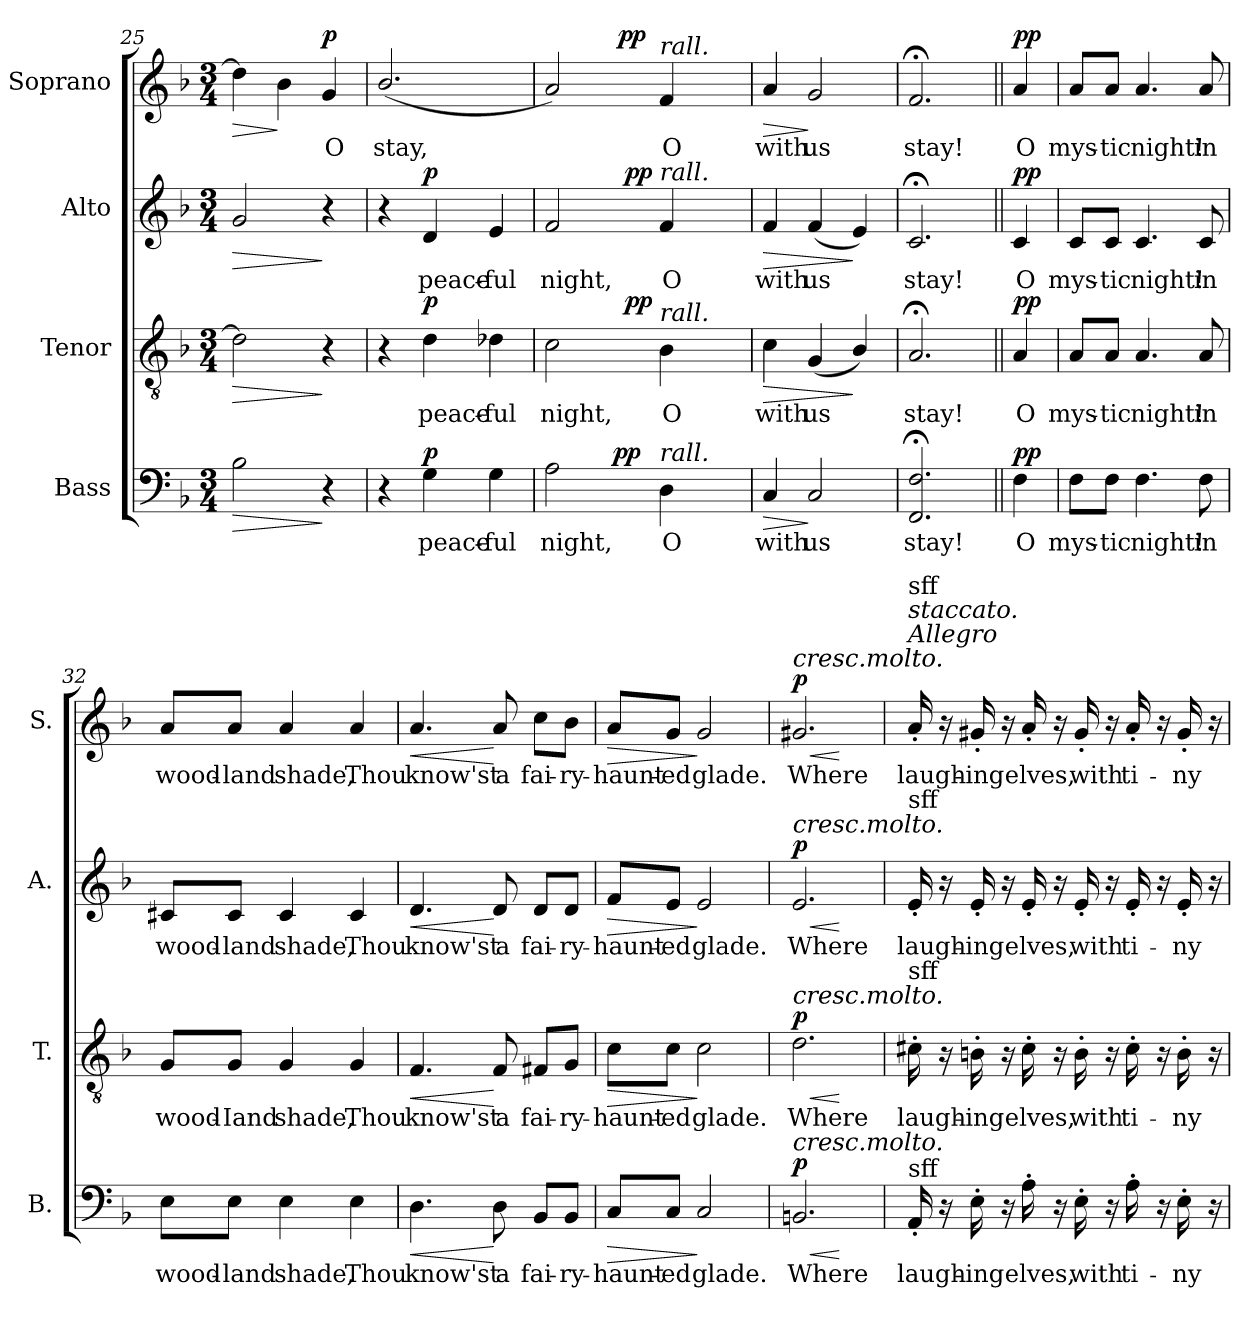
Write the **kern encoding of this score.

**kern	**text	**dynam	**kern	**text	**dynam	**kern	**text	**dynam	**kern	**text	**dynam
*part4	*part4	*part4	*part3	*part3	*part3	*part2	*part2	*part2	*part1	*part1	*part1
*staff4	*staff4	*staff4	*staff3	*staff3	*staff3	*staff2	*staff2	*staff2	*staff1	*staff1	*staff1
*I"Bass	*	*	*I"Tenor	*	*	*I"Alto	*	*	*I"Soprano	*	*
*I'B.	*	*	*I'T.	*	*	*I'A.	*	*	*I'S.	*	*
*clefF4	*	*	*clefGv2	*	*	*clefG2	*	*	*clefG2	*	*
*	*	*	*ITrd7c12	*	*	*	*	*	*	*	*
*k[b-]	*	*	*k[b-]	*	*	*k[b-]	*	*	*k[b-]	*	*
*F:	*	*	*F:	*	*	*F:	*	*	*F:	*	*
*M3/4	*	*	*M3/4	*	*	*M3/4	*	*	*M3/4	*	*
=25	=25	=25	=25	=25	=25	=25	=25	=25	=25	=25	=25
!	!	!LO:HP:b	!	!	!LO:HP:b	!	!	!LO:HP:b	!	!	!LO:HP:b
2B-i\	.	>	2Di\]	.	>	2gi/	.	>	4ddi\]	.	>
.	.	.	.	.	.	.	.	.	4b-i\	.	]
!	!	!	!	!	!	!	!	!	!	!LO:LY:b:color=#000000	!
4r	.	]	4r	.	]	4r	.	]	4gi/	O	p
=26	=26	=26	=26	=26	=26	=26	=26	=26	=26	=26	=26
!	!	!	!	!	!	!	!	!	!	!LO:LY:b:color=#000000	!
4r	.	.	4r	.	.	4r	.	.	(2.b-i/	stay,	.
!	!LO:LY:b:color=#000000	!	!	!	!	!	!	!	!	!	!
!	!	!	!	!LO:LY:b:color=#000000	!	!	!	!	!	!	!
!	!	!	!	!	!	!	!LO:LY:b:color=#000000	!	!	!	!
4Gi\	peace-	p	4Di\	peace-	p	4di/	peace-	p	.	.	.
!	!LO:LY:b:color=#000000	!	!	!	!	!	!	!	!	!	!
!	!	!	!	!LO:LY:b:color=#000000	!	!	!	!	!	!	!
!	!	!	!	!	!	!	!LO:LY:b:color=#000000	!	!	!	!
4Gi\	-ful	.	4D-Xi\	-ful	.	4ei/	-ful	.	.	.	.
=27	=27	=27	=27	=27	=27	=27	=27	=27	=27	=27	=27
!	!LO:LY:b:color=#000000	!	!	!	!	!	!	!	!	!	!
!	!	!	!	!LO:LY:b:color=#000000	!	!	!	!	!	!	!
!	!	!	!	!	!	!	!LO:LY:b:color=#000000	!	!	!	!
*^	*	*	*^	*	*	*^	*	*	*^	*	*
2Ai\	4ryy	night,	.	2Ci\	4ryy	night,	.	2fi/	4ryy	night,	.	2ai/)	4ryy	.	.
.	16ryy	.	.	.	16ryy	.	.	.	16ryy	.	.	.	16ryy	.	.
.	256ryy	.	.	.	64ryy	.	.	.	64ryy	.	.	.	128.ryy	.	.
.	4ryy	.	pp	.	.	.	.	.	.	.	.	.	.	.	.
.	.	.	.	.	.	.	.	.	.	.	.	.	4ryy	.	pp
.	.	.	.	.	256ryy	.	.	.	256ryy	.	.	.	.	.	.
.	.	.	.	.	4ryy	.	pp	.	4ryy	.	pp	.	.	.	.
!	!	!LO:LY:b:color=#000000	!	!	!	!	!	!	!	!	!	!	!	!	!
!	!	!	!	!	!	!LO:LY:b:color=#000000	!	!	!	!	!	!	!	!	!
!	!	!	!	!	!	!	!	!	!	!LO:LY:b:color=#000000	!	!	!	!	!
!	!	!	!	!	!	!	!	!	!	!	!	!LO:TX:a:i:t=rall.	!	!	!
!	!	!	!	!	!	!	!	!LO:TX:a:i:t=rall.	!	!	!	!	!	!	!
!	!	!	!	!LO:TX:a:i:t=rall.	!	!	!	!	!	!	!	!	!	!	!
!LO:TX:a:i:t=rall.	!	!	!	!	!	!	!	!	!	!	!	!	!	!	!
!	!	!	!	!	!	!	!	!	!	!	!	!	!	!LO:LY:b:color=#000000	!
4Di\	.	O	.	4BB-i\	.	O	.	4fi/	.	O	.	4fi/	.	O	.
.	8ryy	.	.	.	.	.	.	.	.	.	.	.	.	.	.
.	.	.	.	.	.	.	.	.	.	.	.	.	8ryy	.	.
.	.	.	.	.	8ryy	.	.	.	8ryy	.	.	.	.	.	.
.	32...ryy	.	.	.	.	.	.	.	.	.	.	.	.	.	.
.	.	.	.	.	.	.	.	.	.	.	.	.	32ryy	.	.
.	.	.	.	.	32ryy	.	.	.	32ryy	.	.	.	.	.	.
.	.	.	.	.	.	.	.	.	.	.	.	.	64ryy	.	.
.	.	.	.	.	128.ryy	.	.	.	128.ryy	.	.	.	.	.	.
.	.	.	.	.	.	.	.	.	.	.	.	.	256ryy	.	.
*v	*v	*	*	*	*	*	*	*v	*v	*	*	*v	*v	*	*
*	*	*	*v	*v	*	*	*	*	*	*	*	*
=28	=28	=28	=28	=28	=28	=28	=28	=28	=28	=28	=28
*^	*	*	*^	*	*	*^	*	*	*^	*	*
!	!	!LO:LY:b:color=#000000	!LO:HP:b	!	!	!	!	!	!	!	!	!	!	!	!
*v	*v	*	*	*	*	*	*	*v	*v	*	*	*v	*v	*	*
*	*	*	*v	*v	*	*	*	*	*	*	*	*
*^	*	*	*^	*	*	*^	*	*	*^	*	*
!	!	!	!	!	!	!LO:LY:b:color=#000000	!LO:HP:b	!	!	!	!	!	!	!	!
*v	*v	*	*	*	*	*	*	*v	*v	*	*	*v	*v	*	*
*	*	*	*v	*v	*	*	*	*	*	*	*	*
*^	*	*	*^	*	*	*^	*	*	*^	*	*
!	!	!	!	!	!	!	!	!	!	!LO:LY:b:color=#000000	!LO:HP:b	!	!	!	!
*v	*v	*	*	*	*	*	*	*v	*v	*	*	*v	*v	*	*
*	*	*	*v	*v	*	*	*	*	*	*	*	*
*^	*	*	*^	*	*	*^	*	*	*^	*	*
!	!	!	!	!	!	!	!	!	!	!	!	!	!	!LO:LY:b:color=#000000	!LO:HP:b
*v	*v	*	*	*	*	*	*	*v	*v	*	*	*v	*v	*	*
*	*	*	*v	*v	*	*	*	*	*	*	*	*
4Ci/	with	>	4Ci\	with	>	4fi/	with	>	4ai/	with	>
!	!LO:LY:b:color=#000000	!	!	!	!	!	!	!	!	!	!
!	!	!	!	!LO:LY:b:color=#000000	!	!	!	!	!	!	!
!	!	!	!	!	!	!	!LO:LY:b:color=#000000	!	!	!	!
!	!	!	!	!	!	!	!	!	!	!LO:LY:b:color=#000000	!
2Ci/	us	]	(4GGi/	us	.	(4fi/	us	.	2gi/	us	]
.	.	.	4BB-i/)	.	]	4ei/)	.	]	.	.	.
=29	=29	=29	=29	=29	=29	=29	=29	=29	=29	=29	=29
!	!LO:LY:b:color=#000000	!	!	!	!	!	!	!	!	!	!
!	!	!	!	!LO:LY:b:color=#000000	!	!	!	!	!	!	!
!	!	!	!	!	!	!	!LO:LY:b:color=#000000	!	!	!	!
!	!	!	!	!	!	!	!	!	!	!LO:LY:b:color=#000000	!
2.FFi/; 2.Fi;	stay!	.	2.AA;i/	stay!	.	2.c;i/	stay!	.	2.f;i/	stay!	.
!!LO:PB:g=z
=30||	=30||	=30||	=30||	=30||	=30||	=30||	=30||	=30||	=30||	=30||	=30||
!	!LO:LY:b:color=#000000	!	!	!	!	!	!	!	!	!	!
!	!	!	!	!LO:LY:b:color=#000000	!	!	!	!	!	!	!
!	!	!	!	!	!	!	!LO:LY:b:color=#000000	!	!	!	!
!	!	!	!	!	!	!	!	!	!	!LO:LY:b:color=#000000	!
4Fi\	O	pp	4AAi/	O	pp	4ci/	O	pp	4ai/	O	pp
=31	=31	=31	=31	=31	=31	=31	=31	=31	=31	=31	=31
!	!LO:LY:b:color=#000000	!	!	!	!	!	!	!	!	!	!
!	!	!	!	!LO:LY:b:color=#000000	!	!	!	!	!	!	!
!	!	!	!	!	!	!	!LO:LY:b:color=#000000	!	!	!	!
!	!	!	!	!	!	!	!	!	!	!LO:LY:b:color=#000000	!
8Fi\L	mys-	.	8AAi/L	mys-	.	8ci/L	mys-	.	8ai/L	mys-	.
!	!LO:LY:b:color=#000000	!	!	!	!	!	!	!	!	!	!
!	!	!	!	!LO:LY:b:color=#000000	!	!	!	!	!	!	!
!	!	!	!	!	!	!	!LO:LY:b:color=#000000	!	!	!	!
!	!	!	!	!	!	!	!	!	!	!LO:LY:b:color=#000000	!
8Fi\J	-tic	.	8AAi/J	-tic	.	8ci/J	-tic	.	8ai/J	-tic	.
!	!LO:LY:b:color=#000000	!	!	!	!	!	!	!	!	!	!
!	!	!	!	!LO:LY:b:color=#000000	!	!	!	!	!	!	!
!	!	!	!	!	!	!	!LO:LY:b:color=#000000	!	!	!	!
!	!	!	!	!	!	!	!	!	!	!LO:LY:b:color=#000000	!
4.Fi\	night!	.	4.AAi/	night!	.	4.ci/	night!	.	4.ai/	night!	.
!	!LO:LY:b:color=#000000	!	!	!	!	!	!	!	!	!	!
!	!	!	!	!LO:LY:b:color=#000000	!	!	!	!	!	!	!
!	!	!	!	!	!	!	!LO:LY:b:color=#000000	!	!	!	!
!	!	!	!	!	!	!	!	!	!	!LO:LY:b:color=#000000	!
8Fi\	in	.	8AAi/	in	.	8ci/	in	.	8ai/	in	.
=32	=32	=32	=32	=32	=32	=32	=32	=32	=32	=32	=32
!	!LO:LY:b:color=#000000	!	!	!	!	!	!	!	!	!	!
!	!	!	!	!LO:LY:b:color=#000000	!	!	!	!	!	!	!
!	!	!	!	!	!	!	!LO:LY:b:color=#000000	!	!	!	!
!	!	!	!	!	!	!	!	!	!	!LO:LY:b:color=#000000	!
8Ei\L	wood-	.	8GGi/L	wood-	.	8c#Xi/L	wood-	.	8ai/L	wood-	.
!	!LO:LY:b:color=#000000	!	!	!	!	!	!	!	!	!	!
!	!	!	!	!LO:LY:b:color=#000000	!	!	!	!	!	!	!
!	!	!	!	!	!	!	!LO:LY:b:color=#000000	!	!	!	!
!	!	!	!	!	!	!	!	!	!	!LO:LY:b:color=#000000	!
8Ei\J	-land	.	8GGi/J	-Iand	.	8c#i/J	-land	.	8ai/J	-land	.
!	!LO:LY:b:color=#000000	!	!	!	!	!	!	!	!	!	!
!	!	!	!	!LO:LY:b:color=#000000	!	!	!	!	!	!	!
!	!	!	!	!	!	!	!LO:LY:b:color=#000000	!	!	!	!
!	!	!	!	!	!	!	!	!	!	!LO:LY:b:color=#000000	!
4Ei\	shade,	.	4GGi/	shade,	.	4c#i/	shade,	.	4ai/	shade,	.
!	!LO:LY:b:color=#000000	!	!	!	!	!	!	!	!	!	!
!	!	!	!	!LO:LY:b:color=#000000	!	!	!	!	!	!	!
!	!	!	!	!	!	!	!LO:LY:b:color=#000000	!	!	!	!
!	!	!	!	!	!	!	!	!	!	!LO:LY:b:color=#000000	!
4Ei\	Thou	.	4GGi/	Thou	.	4c#i/	Thou	.	4ai/	Thou	.
=33	=33	=33	=33	=33	=33	=33	=33	=33	=33	=33	=33
!	!LO:LY:b:color=#000000	!LO:HP:b	!	!	!	!	!	!	!	!	!
!	!	!	!	!LO:LY:b:color=#000000	!LO:HP:b	!	!	!	!	!	!
!	!	!	!	!	!	!	!LO:LY:b:color=#000000	!LO:HP:b	!	!	!
!	!	!	!	!	!	!	!	!	!	!LO:LY:b:color=#000000	!LO:HP:b
4.Di\	know'st	<	4.FFi/	know'st	<	4.di/	know'st	<	4.ai/	know'st	<
!	!LO:LY:b:color=#000000	!	!	!	!	!	!	!	!	!	!
!	!	!	!	!LO:LY:b:color=#000000	!	!	!	!	!	!	!
!	!	!	!	!	!	!	!LO:LY:b:color=#000000	!	!	!	!
!	!	!	!	!	!	!	!	!	!	!LO:LY:b:color=#000000	!
8Di\	a	[	8FFi/	a	[	8di/	a	[	8ai/	a	[
!	!LO:LY:b:color=#000000	!	!	!	!	!	!	!	!	!	!
!	!	!	!	!LO:LY:b:color=#000000	!	!	!	!	!	!	!
!	!	!	!	!	!	!	!LO:LY:b:color=#000000	!	!	!	!
!	!	!	!	!	!	!	!	!	!	!LO:LY:b:color=#000000	!
8BB-i/L	fai-	.	8FF#Xi/L	fai-	.	8di/L	fai-	.	8cci\L	fai-	.
!	!LO:LY:b:color=#000000	!	!	!	!	!	!	!	!	!	!
!	!	!	!	!LO:LY:b:color=#000000	!	!	!	!	!	!	!
!	!	!	!	!	!	!	!LO:LY:b:color=#000000	!	!	!	!
!	!	!	!	!	!	!	!	!	!	!LO:LY:b:color=#000000	!
8BB-i/J	-ry-	.	8GGi/J	-ry-	.	8di/J	-ry-	.	8b-i\J	-ry-	.
=34	=34	=34	=34	=34	=34	=34	=34	=34	=34	=34	=34
!	!LO:LY:b:color=#000000	!LO:HP:b	!	!	!	!	!	!	!	!	!
!	!	!	!	!LO:LY:b:color=#000000	!LO:HP:b	!	!	!	!	!	!
!	!	!	!	!	!	!	!LO:LY:b:color=#000000	!LO:HP:b	!	!	!
!	!	!	!	!	!	!	!	!	!	!LO:LY:b:color=#000000	!LO:HP:b
8Ci/L	-haunt-	>	8Ci\L	-haunt-	>	8fi/L	-haunt-	>	8ai/L	-haunt-	>
!	!LO:LY:b:color=#000000	!	!	!	!	!	!	!	!	!	!
!	!	!	!	!LO:LY:b:color=#000000	!	!	!	!	!	!	!
!	!	!	!	!	!	!	!LO:LY:b:color=#000000	!	!	!	!
!	!	!	!	!	!	!	!	!	!	!LO:LY:b:color=#000000	!
8Ci/J	-ed	.	8Ci\J	-ed	.	8ei/J	-ed	.	8gi/J	-ed	.
!	!LO:LY:b:color=#000000	!	!	!	!	!	!	!	!	!	!
!	!	!	!	!LO:LY:b:color=#000000	!	!	!	!	!	!	!
!	!	!	!	!	!	!	!LO:LY:b:color=#000000	!	!	!	!
!	!	!	!	!	!	!	!	!	!	!LO:LY:b:color=#000000	!
2Ci/	glade.	]	2Ci\	glade.	]	2ei/	glade.	]	2gi/	glade.	]
!!LO:LB:g=z
=35	=35	=35	=35	=35	=35	=35	=35	=35	=35	=35	=35
!	!LO:LY:b:color=#000000	!LO:HP:b	!	!	!	!	!	!	!	!	!
!	!	!	!	!LO:LY:b:color=#000000	!LO:HP:b	!	!	!	!	!	!
!	!	!	!	!	!	!	!LO:LY:b:color=#000000	!LO:HP:b	!	!	!
!	!	!	!	!	!	!	!	!	!LO:TX:a:i:t=cresc.molto.	!	!
!	!	!	!	!	!	!LO:TX:a:i:t=cresc.molto.	!	!	!	!	!
!	!	!	!LO:TX:a:i:t=cresc.molto.	!	!	!	!	!	!	!	!
!LO:TX:a:i:t=cresc.molto.	!	!	!	!	!	!	!	!	!	!	!
!	!	!	!	!	!	!	!	!	!	!LO:LY:b:color=#000000	!LO:HP:b
2.BBni/	Where	< p	2.Di\	Where	< p	2.ei/	Where	< p	2.g#Xi/	Where	< p
.	.	[	.	.	[	.	.	[	.	.	[
=36	=36	=36	=36	=36	=36	=36	=36	=36	=36	=36	=36
!	!LO:LY:b:color=#000000	!	!	!	!	!	!	!	!	!	!
!	!	!	!	!LO:LY:b:color=#000000	!	!	!	!	!	!	!
!	!	!	!	!	!	!	!LO:LY:b:color=#000000	!	!	!	!
!	!	!	!	!	!	!	!	!	!LO:TX:a:i:t=Allegro	!	!
!	!	!	!	!	!	!	!	!	!LO:TX:i:t=staccato.	!	!
!	!	!	!	!	!	!	!	!	!LO:TX:a:t=sff	!	!
!	!	!	!	!	!	!LO:TX:a:t=sff	!	!	!	!	!
!	!	!	!LO:TX:a:t=sff	!	!	!	!	!	!	!	!
!LO:TX:a:t=sff	!	!	!	!	!	!	!	!	!	!	!
!	!	!	!	!	!	!	!	!	!	!LO:LY:b:color=#000000	!
16AA'i/	laugh-	.	16C#X'i\	laugh-	.	16e'i/	laugh-	.	16a'i/	laugh-	.
16r	.	.	16r	.	.	16r	.	.	16r	.	.
!	!LO:LY:b:color=#000000	!	!	!	!	!	!	!	!	!	!
!	!	!	!	!LO:LY:b:color=#000000	!	!	!	!	!	!	!
!	!	!	!	!	!	!	!LO:LY:b:color=#000000	!	!	!	!
!	!	!	!	!	!	!	!	!	!	!LO:LY:b:color=#000000	!
16E'i\	-ing	.	16BBn'i\	-ing	.	16e'i/	-ing	.	16g#X'i/	-ing	.
16r	.	.	16r	.	.	16r	.	.	16r	.	.
!	!LO:LY:b:color=#000000	!	!	!	!	!	!	!	!	!	!
!	!	!	!	!LO:LY:b:color=#000000	!	!	!	!	!	!	!
!	!	!	!	!	!	!	!LO:LY:b:color=#000000	!	!	!	!
!	!	!	!	!	!	!	!	!	!	!LO:LY:b:color=#000000	!
16A'i\	elves,	.	16C#'i\	elves,	.	16e'i/	elves,	.	16a'i/	elves,	.
16r	.	.	16r	.	.	16r	.	.	16r	.	.
!	!LO:LY:b:color=#000000	!	!	!	!	!	!	!	!	!	!
!	!	!	!	!LO:LY:b:color=#000000	!	!	!	!	!	!	!
!	!	!	!	!	!	!	!LO:LY:b:color=#000000	!	!	!	!
!	!	!	!	!	!	!	!	!	!	!LO:LY:b:color=#000000	!
16E'i\	with	.	16BB'i\	with	.	16e'i/	with	.	16g#'i/	with	.
16r	.	.	16r	.	.	16r	.	.	16r	.	.
!	!LO:LY:b:color=#000000	!	!	!	!	!	!	!	!	!	!
!	!	!	!	!LO:LY:b:color=#000000	!	!	!	!	!	!	!
!	!	!	!	!	!	!	!LO:LY:b:color=#000000	!	!	!	!
!	!	!	!	!	!	!	!	!	!	!LO:LY:b:color=#000000	!
16A'i\	ti-	.	16C#'i\	ti-	.	16e'i/	ti-	.	16a'i/	ti-	.
16r	.	.	16r	.	.	16r	.	.	16r	.	.
!	!LO:LY:b:color=#000000	!	!	!	!	!	!	!	!	!	!
!	!	!	!	!LO:LY:b:color=#000000	!	!	!	!	!	!	!
!	!	!	!	!	!	!	!LO:LY:b:color=#000000	!	!	!	!
!	!	!	!	!	!	!	!	!	!	!LO:LY:b:color=#000000	!
16E'i\	-ny	.	16BB'i\	-ny	.	16e'i/	-ny	.	16g#'i/	-ny	.
16r	.	.	16r	.	.	16r	.	.	16r	.	.
=	=	=	=	=	=	=	=	=	=	=	=
*-	*-	*-	*-	*-	*-	*-	*-	*-	*-	*-	*-
